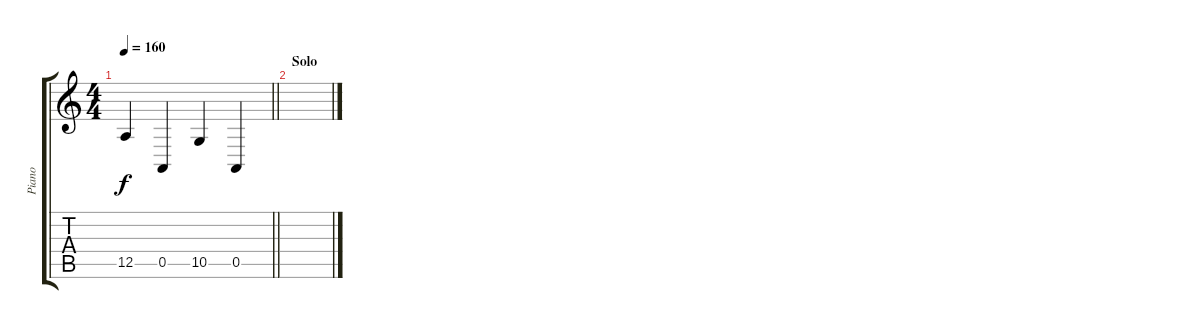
\track ("Piano" "Piano") {instrument honkytonkpiano}
\staff {score tabs}
\tuning (E4 B3 G3 D3 A2 E2) {hide}
\ts (4 4)
\tempo 160
\clef g2
\barLineRight lightlight
\ks c
12.5.4{dy f} 0.5.4 10.5.4 0.5.4 |
\section ("" "Solo")
